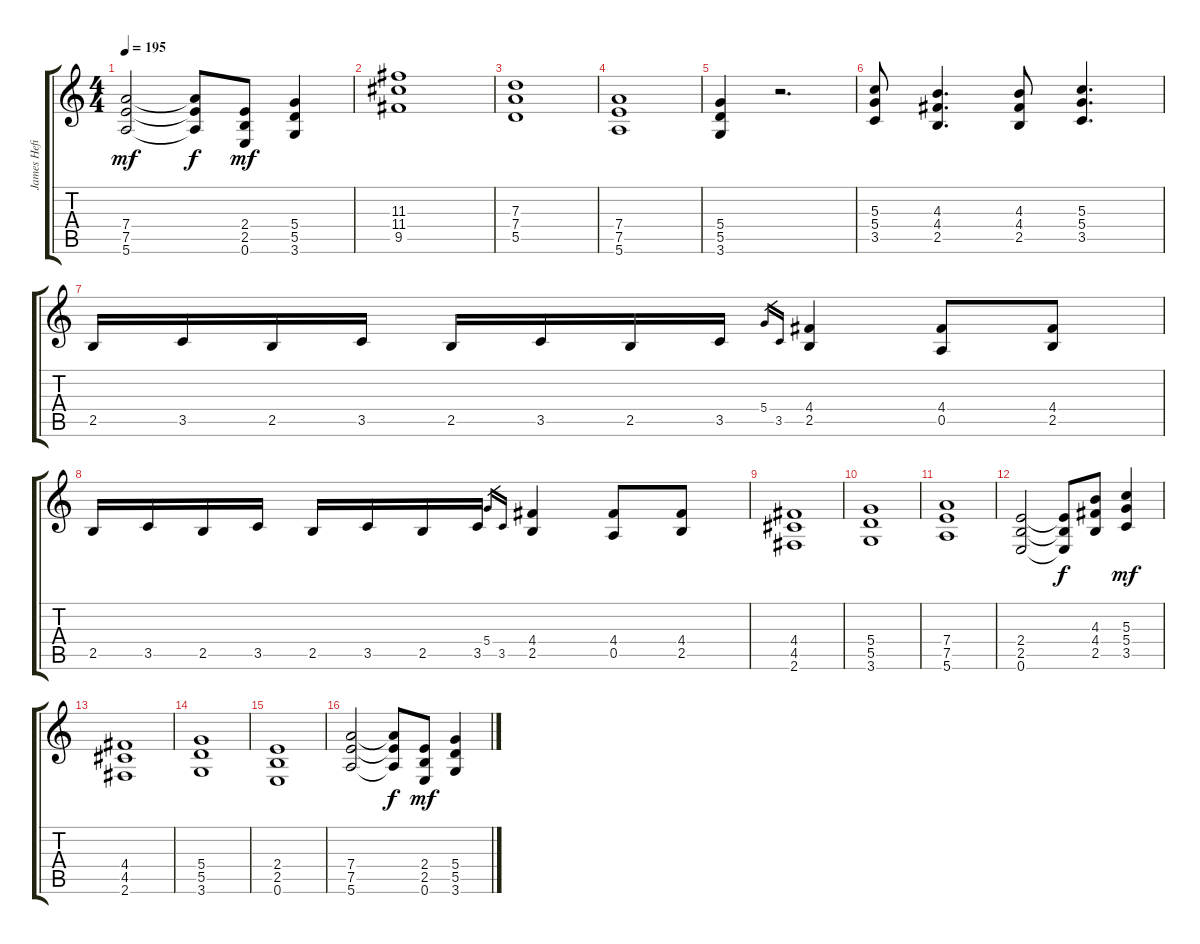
\track ("James Hefield" "James Hefi") {instrument distortionguitar}
\staff {score tabs}
\tuning (E4 B3 G3 D3 A2 E2) {hide}
\ts (4 4)
\tempo 195
\clef g2
\ks c
(7.4 7.5 5.6).2{dy mf} (7.4{t} 7.5{t} 5.6{t}).8{dy f} (2.4 2.5 0.6).8{dy mf} (5.4 5.5 3.6).4 |
(11.3 11.4 9.5).1 |
(7.3 7.4 5.5).1 |
(7.4 7.5 5.6).1 |
(5.4 5.5 3.6).4 r.2{d} |
(5.3 5.4 3.5).8 (4.3 4.4 2.5).4{d} (4.3 4.4 2.5).8 (5.3 5.4 3.5).4{d} |
2.5.16 3.5.16 2.5.16 3.5.16 2.5.16 3.5.16 2.5.16 3.5.16 5.4.16{gr} 3.5.16{gr} (4.4 2.5).4 (4.4 0.5).8 (4.4 2.5).8 |
2.5.16 3.5.16 2.5.16 3.5.16 2.5.16 3.5.16 2.5.16 3.5.16 5.4.16{gr} 3.5.16{gr} (4.4 2.5).4 (4.4 0.5).8 (4.4 2.5).8 |
(4.4 4.5 2.6).1 |
(5.4 5.5 3.6).1 |
(7.4 7.5 5.6).1 |
(2.4 2.5 0.6).2 (2.4{t} 2.5{t} 0.6{t}).8{dy f} (4.3 4.4 2.5).8 (5.3 5.4 3.5).4{dy mf} |
(4.4 4.5 2.6).1 |
(5.4 5.5 3.6).1 |
(2.4 2.5 0.6).1 |
(7.4 7.5 5.6).2 (7.4{t} 7.5{t} 5.6{t}).8{dy f} (2.4 2.5 0.6).8{dy mf} (5.4 5.5 3.6).4
